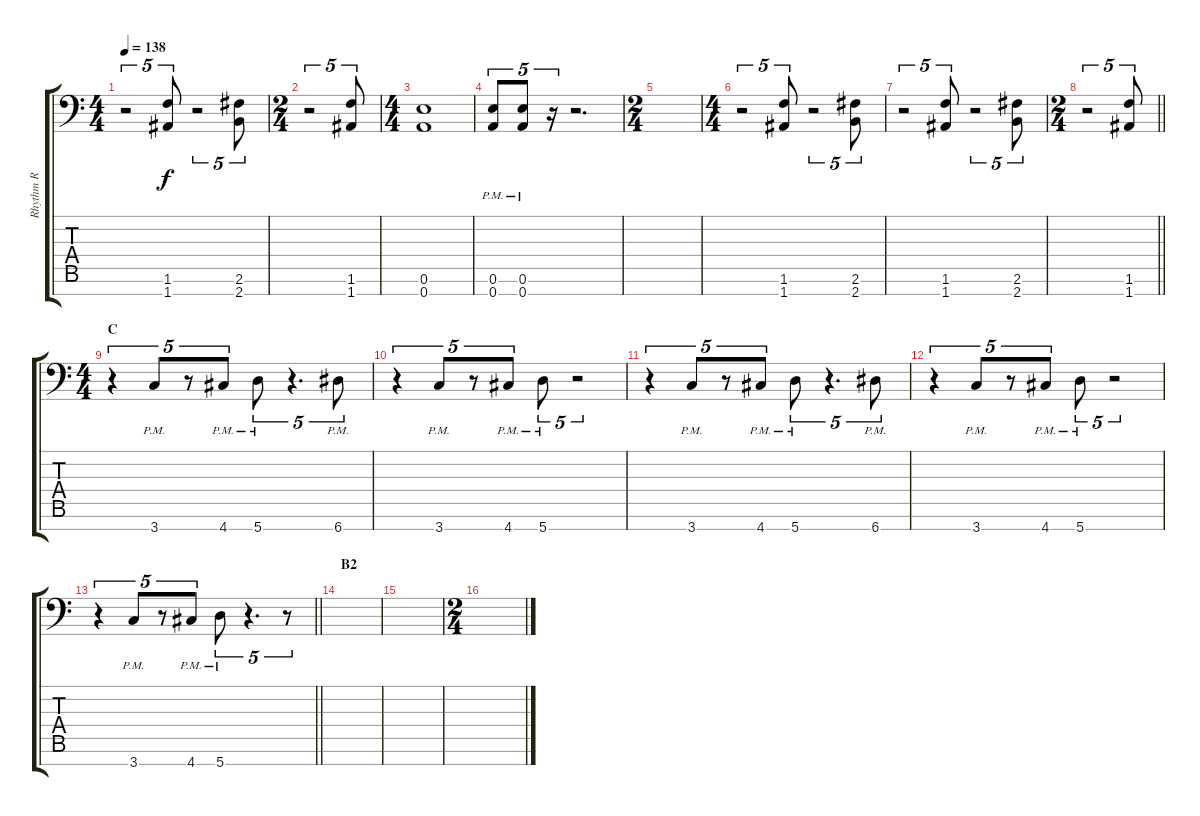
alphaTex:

\track ("Rhythm R" "Rhythm R") {instrument distortionguitar}
\staff {score tabs}
\tuning (E4 B3 G3 D3 A2 E2 A1) {hide}
\ts (4 4)
\tempo 138
\clef f4
\ks c
r.2{tu (5 4) dy f} (1.6 1.7).8{tu (5 4)} r.2{tu (5 4)} (2.6 2.7).8{tu (5 4)} |
\ts (2 4)
r.2{tu (5 4)} (1.6 1.7).8{tu (5 4)} |
\ts (4 4)
(0.6 0.7).1 |
(0.6{pm} 0.7{pm}).8{tu (5 4)} (0.6{pm} 0.7{pm}).8{tu (5 4)} r.16{tu (5 4)} r.2{d} |
\ts (2 4)
|
\ts (4 4)
r.2{tu (5 4)} (1.6 1.7).8{tu (5 4)} r.2{tu (5 4)} (2.6 2.7).8{tu (5 4)} |
r.2{tu (5 4)} (1.6 1.7).8{tu (5 4)} r.2{tu (5 4)} (2.6 2.7).8{tu (5 4)} |
\ts (2 4)
\barLineRight lightlight
r.2{tu (5 4)} (1.6 1.7).8{tu (5 4)} |
\ts (4 4)
\section ("" "C")
r.4{tu (5 4)} 3.7{pm}.8{tu (5 4)} r.8{tu (5 4)} 4.7{pm}.8{tu (5 4)} 5.7{pm}.8{tu (5 4)} r.4{d tu (5 4)} 6.7{pm}.8{tu (5 4)} |
r.4{tu (5 4)} 3.7{pm}.8{tu (5 4)} r.8{tu (5 4)} 4.7{pm}.8{tu (5 4)} 5.7{pm}.8{tu (5 4)} r.2{tu (5 4)} |
r.4{tu (5 4)} 3.7{pm}.8{tu (5 4)} r.8{tu (5 4)} 4.7{pm}.8{tu (5 4)} 5.7{pm}.8{tu (5 4)} r.4{d tu (5 4)} 6.7{pm}.8{tu (5 4)} |
r.4{tu (5 4)} 3.7{pm}.8{tu (5 4)} r.8{tu (5 4)} 4.7{pm}.8{tu (5 4)} 5.7{pm}.8{tu (5 4)} r.2{tu (5 4)} |
\barLineRight lightlight
r.4{tu (5 4)} 3.7{pm}.8{tu (5 4)} r.8{tu (5 4)} 4.7{pm}.8{tu (5 4)} 5.7{pm}.8{tu (5 4)} r.4{d tu (5 4)} r.8{tu (5 4)} |
\section ("" "B2")
|
|
\ts (2 4)
